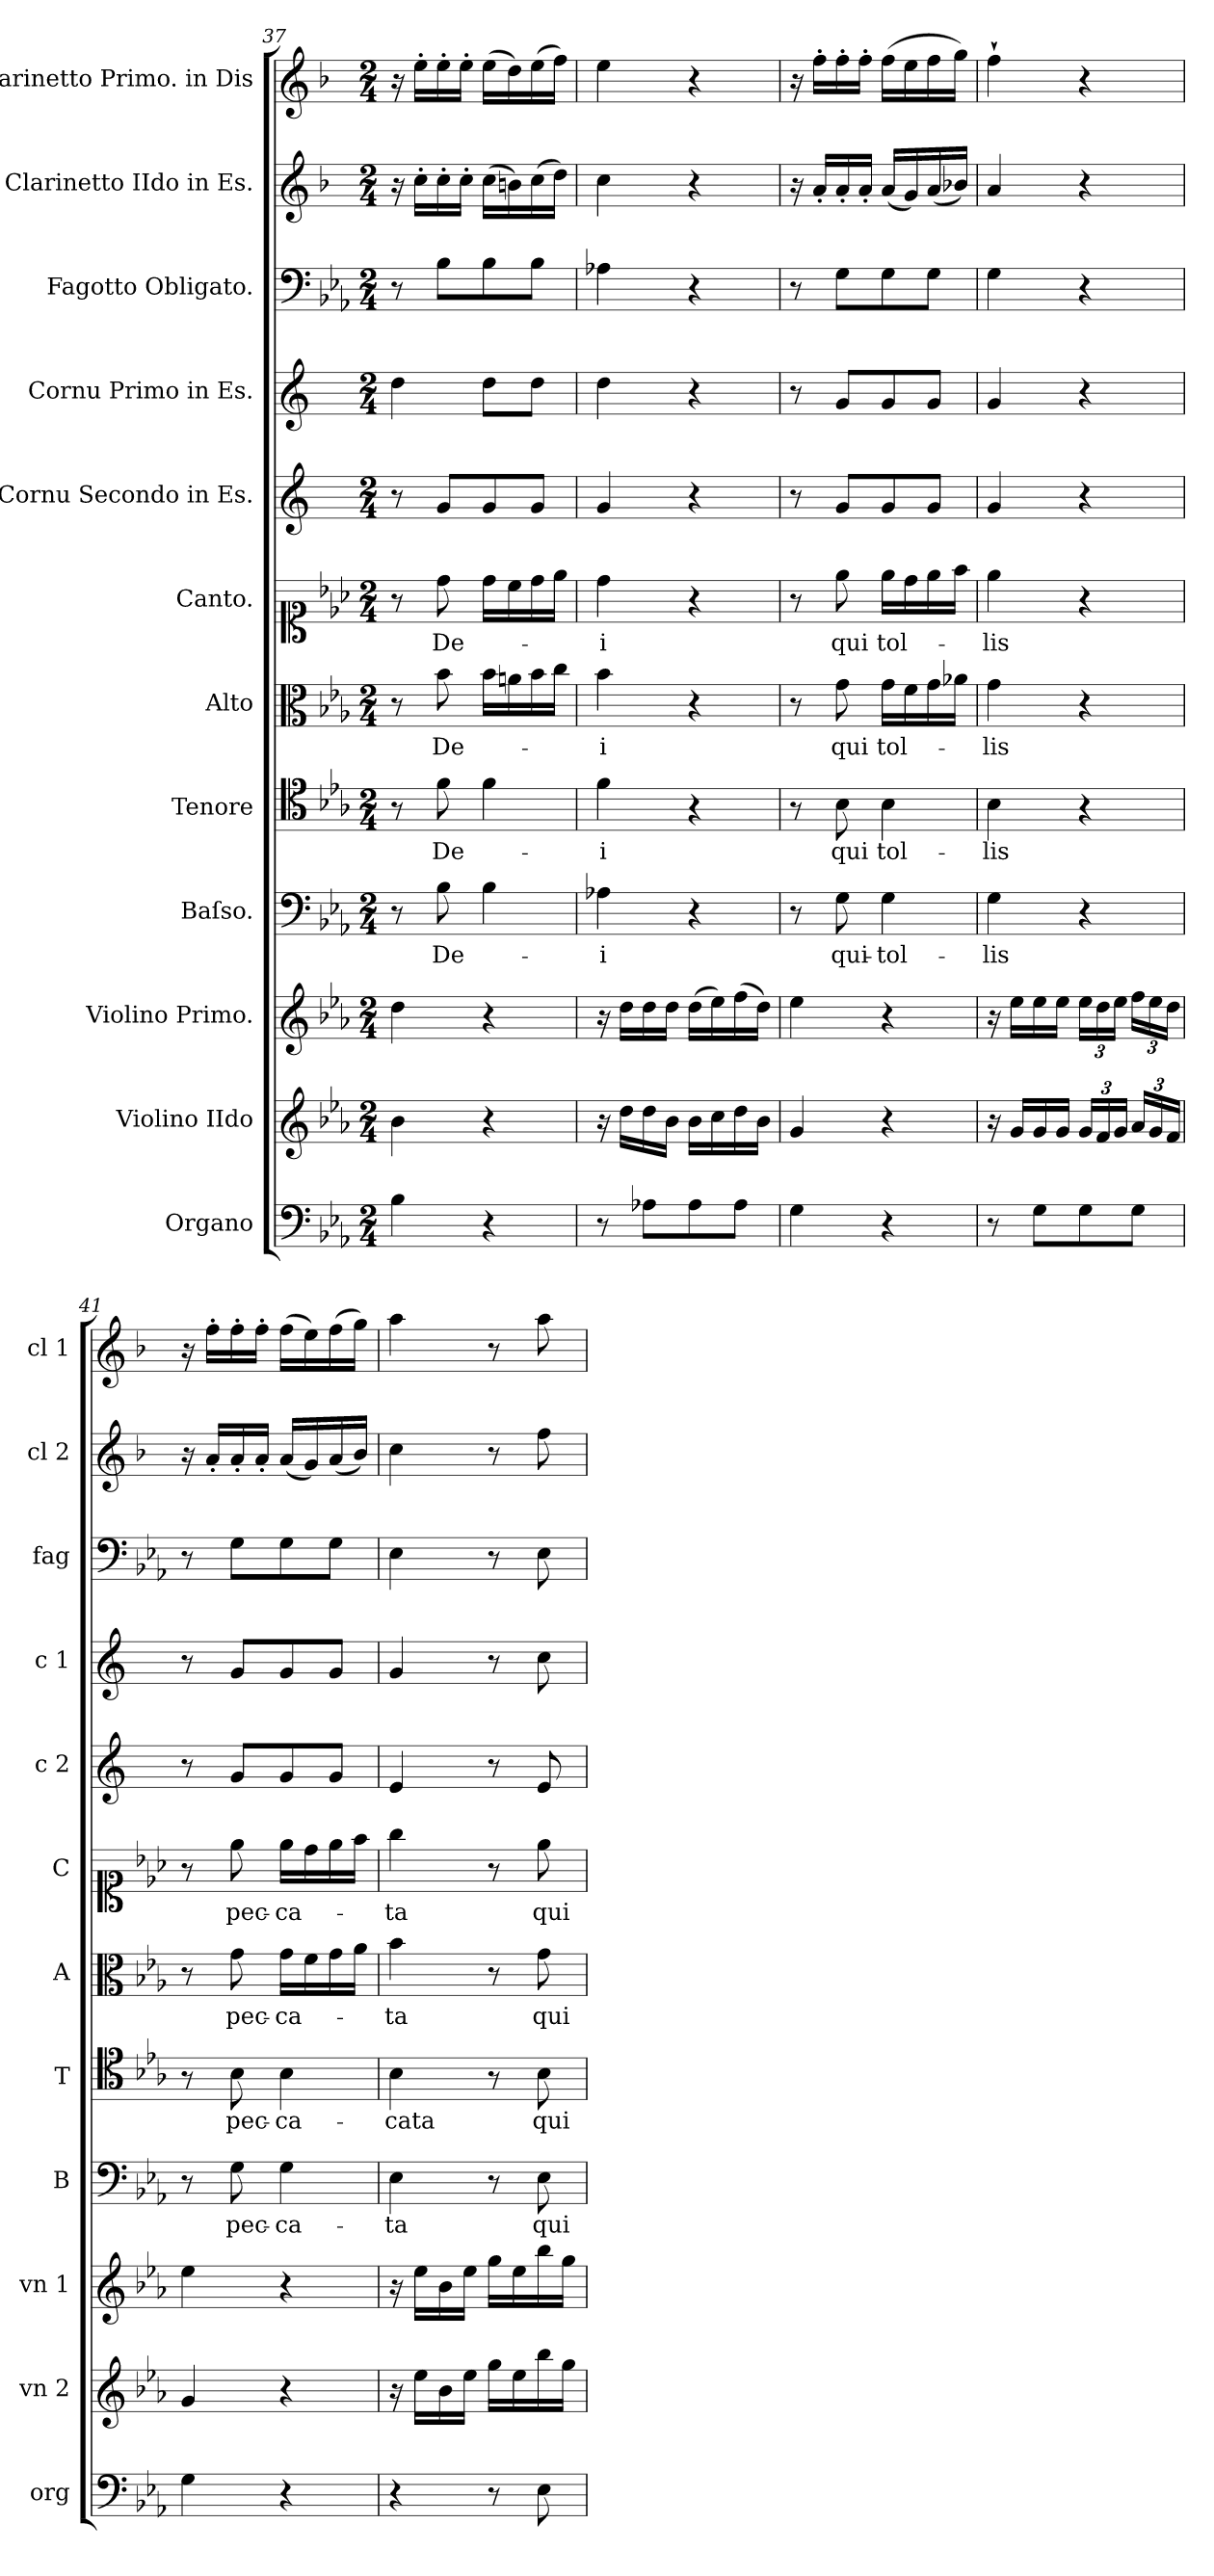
**kern	**kern	**kern	**kern	**text	**kern	**text	**kern	**text	**kern	**text	**kern	**kern	**kern	**kern	**kern
*part12	*part11	*part10	*part9	*part9	*part8	*part8	*part7	*part7	*part6	*part6	*part5	*part4	*part3	*part2	*part1
*staff12	*staff11	*staff10	*staff9	*staff9	*staff8	*staff8	*staff7	*staff7	*staff6	*staff6	*staff5	*staff4	*staff3	*staff2	*staff1
*I"Organo	*I"Violino IIdo	*I"Violino Primo.	*I"Baſso.	*	*I"Tenore	*	*I"Alto	*	*I"Canto.	*	*I"Cornu Secondo in Es.	*I"Cornu Primo in Es.	*I"Fagotto Obligato.	*I"Clarinetto IIdo in Es.	*I"Clarinetto Primo. in Dis
*I'org	*I'vn 2	*I'vn 1	*I'B	*	*I'T	*	*I'A	*	*I'C	*	*I'c 2	*I'c 1	*I'fag	*I'cl 2	*I'cl 1
*clefF4	*clefG2	*clefG2	*clefF4	*	*clefC4	*	*clefC3	*	*clefC1	*	*clefG2	*clefG2	*clefF4	*clefG2	*clefG2
*	*	*	*	*	*	*	*	*	*	*	*ITrd5c9	*ITrd5c9	*	*ITrd1c2	*ITrd1c2
*k[b-e-a-]	*k[b-e-a-]	*k[b-e-a-]	*k[b-e-a-]	*	*k[b-e-a-]	*	*k[b-e-a-]	*	*k[b-e-a-]	*	*k[b-e-a-]	*k[b-e-a-]	*k[b-e-a-]	*k[b-e-a-]	*k[b-e-a-]
*E-:	*E-:	*E-:	*E-:	*	*E-:	*	*E-:	*	*E-:	*	*E-:	*E-:	*E-:	*E-:	*E-:
*M2/4	*M2/4	*M2/4	*M2/4	*	*M2/4	*	*M2/4	*	*M2/4	*	*M2/4	*M2/4	*M2/4	*M2/4	*M2/4
=37	=37	=37	=37	=37	=37	=37	=37	=37	=37	=37	=37	=37	=37	=37	=37
4B-\	4b-\	4dd\	8r	.	8r	.	8r	.	8r	.	8r	4f\	8r	16r	16r
.	.	.	.	.	.	.	.	.	.	.	.	.	.	16b-'\LL	16dd'\LL
.	.	.	8B-\	De-	8f\	De-	8b-\	De-	8dd\	De-	8B-/L	.	8B-\L	16b-'\	16dd'\
.	.	.	.	.	.	.	.	.	.	.	.	.	.	16b-'\JJ	16dd'\JJ
4r	4r	4r	4B-\	.	4f\	.	16b-\LL	.	16dd\LL	.	8B-/	8f\L	8B-\	(16b-\LL	(16dd\LL
.	.	.	.	.	.	.	16an\	.	16cc\	.	.	.	.	16an\)	16cc\)
.	.	.	.	.	.	.	16b-\	.	16dd\	.	8B-/J	8f\J	8B-\J	(16b-\	(16dd\
.	.	.	.	.	.	.	16cc\JJ	.	16ee-\JJ	.	.	.	.	16cc\JJ)	16ee-\JJ)
=38	=38	=38	=38	=38	=38	=38	=38	=38	=38	=38	=38	=38	=38	=38	=38
8r	16r	16r	4A-X\	-i	4f\	-i	4b-\	-i	4dd\	-i	4B-/	4f\	4A-X\	4b-\	4dd\
.	16dd\LL	16dd\LL	.	.	.	.	.	.	.	.	.	.	.	.	.
8A-X\L	16dd\	16dd\	.	.	.	.	.	.	.	.	.	.	.	.	.
.	16b-\JJ	16dd\JJ	.	.	.	.	.	.	.	.	.	.	.	.	.
8A-\	16b-\LL	(16dd\LL	4r	.	4r	.	4r	.	4r	.	4r	4r	4r	4r	4r
.	16cc\	16ee-\)	.	.	.	.	.	.	.	.	.	.	.	.	.
8A-\J	16dd\	(16ff\	.	.	.	.	.	.	.	.	.	.	.	.	.
.	16b-\JJ	16dd\JJ)	.	.	.	.	.	.	.	.	.	.	.	.	.
=39	=39	=39	=39	=39	=39	=39	=39	=39	=39	=39	=39	=39	=39	=39	=39
4G\	4g/	4ee-\	8r	.	8r	.	8r	.	8r	.	8r	8r	8r	16r	16r
.	.	.	.	.	.	.	.	.	.	.	.	.	.	16g'/LL	16ee-'\LL
.	.	.	8G\	qui-	8B-\	qui	8g\	qui	8ee-\	qui	8B-/L	8B-/L	8G\L	16g'/	16ee-'\
.	.	.	.	.	.	.	.	.	.	.	.	.	.	16g'/JJ	16ee-'\JJ
4r	4r	4r	4G\	-tol-	4B-\	tol-	16g\LL	tol-	16ee-\LL	tol-	8B-/	8B-/	8G\	(16g/LL	(16ee-\LL
.	.	.	.	.	.	.	16f\	.	16dd\	.	.	.	.	16f/)	16dd\
.	.	.	.	.	.	.	16g\	.	16ee-\	.	8B-/J	8B-/J	8G\J	(16g/	16ee-\
.	.	.	.	.	.	.	16a-X\JJ	.	16ff\JJ	.	.	.	.	16a-X/JJ)	16ff\JJ)
=40	=40	=40	=40	=40	=40	=40	=40	=40	=40	=40	=40	=40	=40	=40	=40
8r	16r	16r	4G\	-lis	4B-\	-lis	4g\	-lis	4ee-\	-lis	4B-/	4B-/	4G\	4g/	4ee-`\
.	16g/LL	16ee-\LL	.	.	.	.	.	.	.	.	.	.	.	.	.
8G\L	16g/	16ee-\	.	.	.	.	.	.	.	.	.	.	.	.	.
.	16g/JJ	16ee-\JJ	.	.	.	.	.	.	.	.	.	.	.	.	.
8G\	24g/LL	24ee-\LL	4r	.	4r	.	4r	.	4r	.	4r	4r	4r	4r	4r
.	24f/	24dd\	.	.	.	.	.	.	.	.	.	.	.	.	.
.	24g/JJ	24ee-\JJ	.	.	.	.	.	.	.	.	.	.	.	.	.
8G\J	24a-/LL	24ff\LL	.	.	.	.	.	.	.	.	.	.	.	.	.
.	24g/	24ee-\	.	.	.	.	.	.	.	.	.	.	.	.	.
.	24f/JJ	24dd\JJ	.	.	.	.	.	.	.	.	.	.	.	.	.
=41	=41	=41	=41	=41	=41	=41	=41	=41	=41	=41	=41	=41	=41	=41	=41
4G\	4g/	4ee-\	8r	.	8r	.	8r	.	8r	.	8r	8r	8r	16r	16r
.	.	.	.	.	.	.	.	.	.	.	.	.	.	16g'/LL	16ee-'\LL
.	.	.	8G\	pec-	8B-\	pec-	8g\	pec-	8ee-\	pec-	8B-/L	8B-/L	8G\L	16g'/	16ee-'\
.	.	.	.	.	.	.	.	.	.	.	.	.	.	16g'/JJ	16ee-'\JJ
4r	4r	4r	4G\	-ca-	4B-\	-ca-	16g\LL	-ca-	16ee-\LL	-ca-	8B-/	8B-/	8G\	(16g/LL	(16ee-\LL
.	.	.	.	.	.	.	16f\	.	16dd\	.	.	.	.	16f/)	16dd\)
.	.	.	.	.	.	.	16g\	.	16ee-\	.	8B-/J	8B-/J	8G\J	(16g/	(16ee-\
.	.	.	.	.	.	.	16a-\JJ	.	16ff\JJ	.	.	.	.	16a-/JJ)	16ff\JJ)
=42	=42	=42	=42	=42	=42	=42	=42	=42	=42	=42	=42	=42	=42	=42	=42
4r	16r	16r	4E-\	-ta	4B-\	-cata	4b-\	-ta	4gg\	-ta	4G/	4B-/	4E-\	4b-\	4gg\
.	16ee-\LL	16ee-\LL	.	.	.	.	.	.	.	.	.	.	.	.	.
.	16b-\	16b-\	.	.	.	.	.	.	.	.	.	.	.	.	.
.	16ee-\JJ	16ee-\JJ	.	.	.	.	.	.	.	.	.	.	.	.	.
8r	16gg\LL	16gg\LL	8r	.	8r	.	8r	.	8r	.	8r	8r	8r	8r	8r
.	16ee-\	16ee-\	.	.	.	.	.	.	.	.	.	.	.	.	.
8E-\	16bb-\	16bb-\	8E-\	qui-	8B-\	qui	8g\	qui	8ee-\	qui	8G/	8e-\	8E-\	8ee-\	8gg\
.	16gg\JJ	16gg\JJ	.	.	.	.	.	.	.	.	.	.	.	.	.
=	=	=	=	=	=	=	=	=	=	=	=	=	=	=	=
*-	*-	*-	*-	*-	*-	*-	*-	*-	*-	*-	*-	*-	*-	*-	*-
